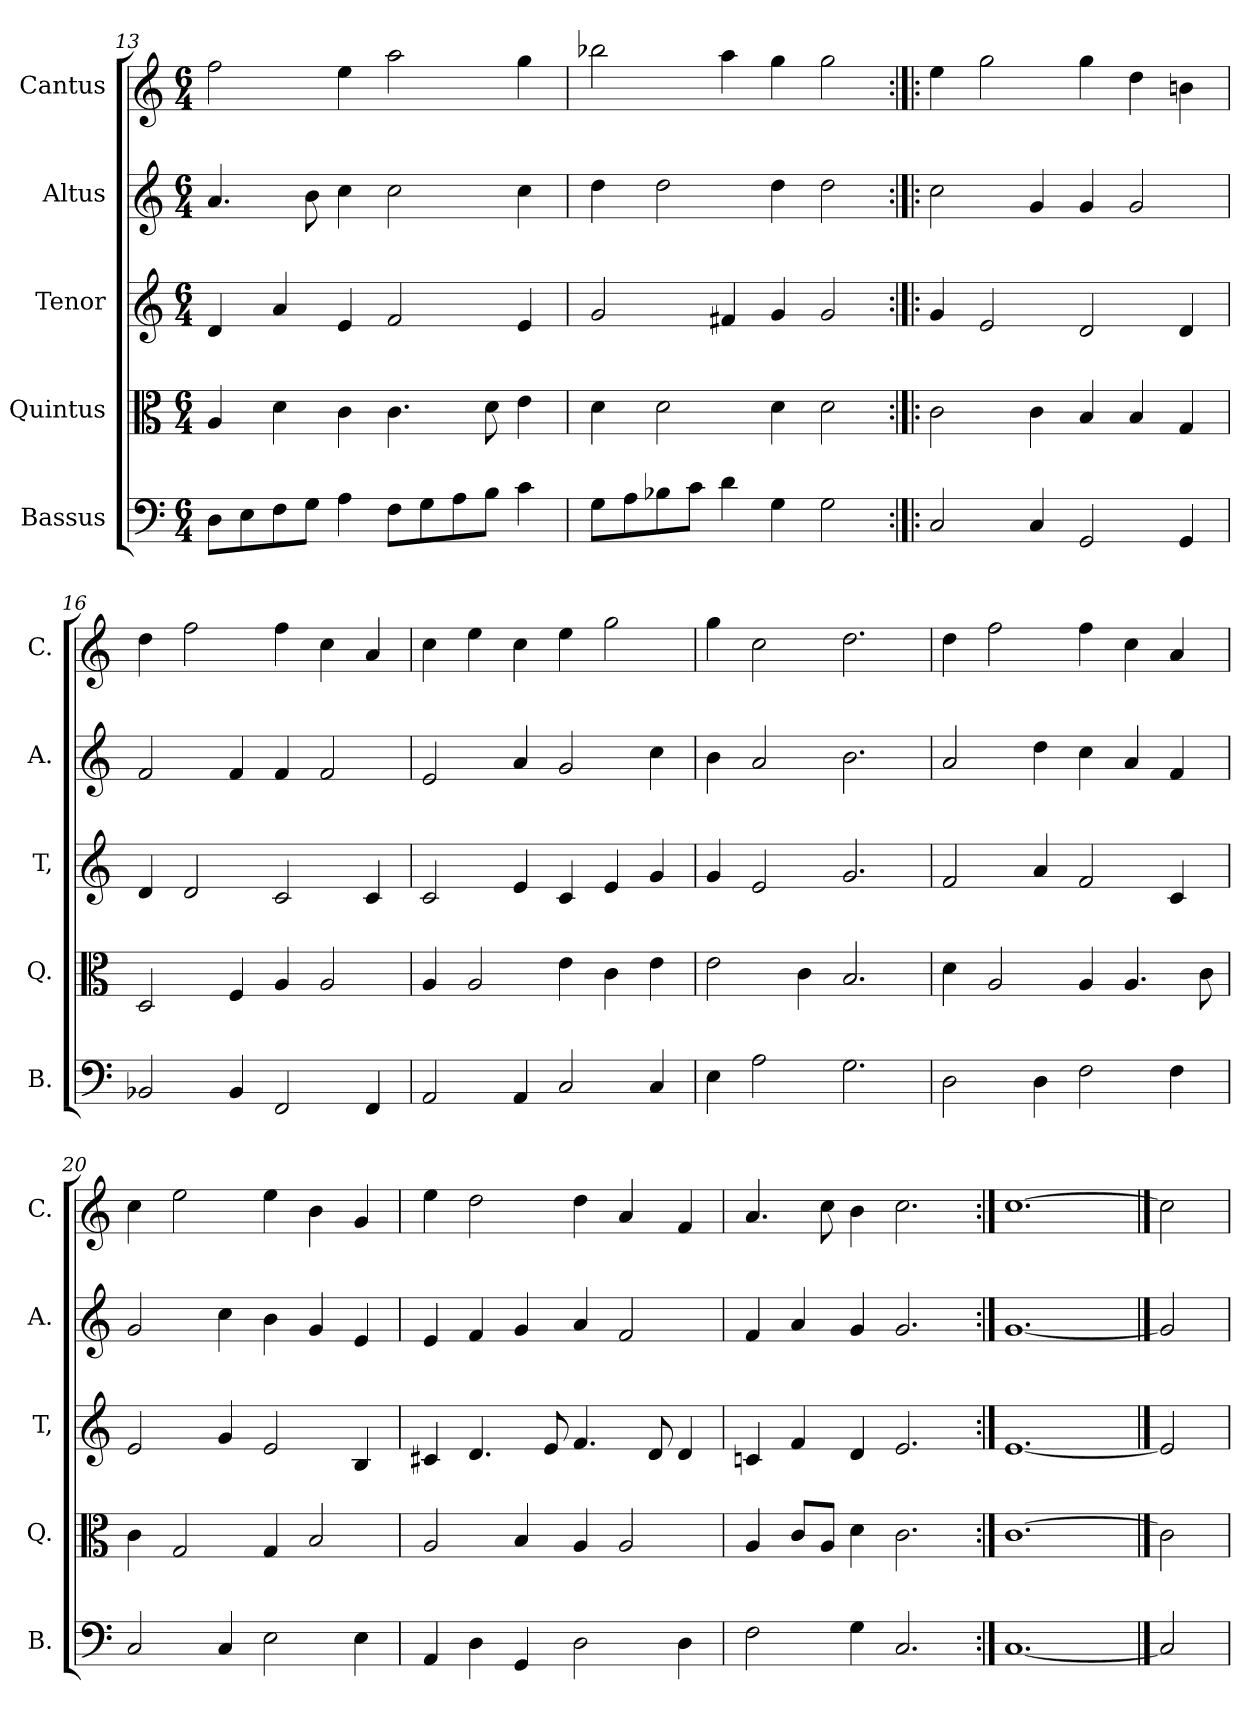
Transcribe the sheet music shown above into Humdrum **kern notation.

**kern	**kern	**kern	**kern	**kern
*part5	*part4	*part3	*part2	*part1
*staff5	*staff4	*staff3	*staff2	*staff1
*I"Bassus	*I"Quintus	*I"Tenor	*I"Altus	*I"Cantus
*I'B.	*I'Q.	*I'T,	*I'A.	*I'C.
*clefF4	*clefC3	*clefG2	*clefG2	*clefG2
*k[]	*k[]	*k[]	*k[]	*k[]
*C:	*C:	*C:	*C:	*C:
*M6/4	*M6/4	*M6/4	*M6/4	*M6/4
=13	=13	=13	=13	=13
8D\L	4A/	4d/	4.a/	2ff\
8E\	.	.	.	.
8F\	4d\	4a/	.	.
8G\J	.	.	8b\	.
4A\	4c\	4e/	4cc\	4ee\
8F\L	4.c\	2f/	2cc\	2aa\
8G\	.	.	.	.
8A\	.	.	.	.
8B\J	8d\	.	.	.
4c\	4e\	4e/	4cc\	4gg\
=14	=14	=14	=14	=14
8G\L	4d\	2g/	4dd\	2bb-X\
8A\	.	.	.	.
8B-X\	2d\	.	2dd\	.
8c\J	.	.	.	.
4d\	.	4f#X/	.	4aa\
4G\	4d\	4g/	4dd\	4gg\
2G\	2d\	2g/	2dd\	2gg\
=15:|!|:	=15:|!|:	=15:|!|:	=15:|!|:	=15:|!|:
2C/	2c\	4g/	2cc\	4ee\
.	.	2e/	.	2gg\
4C/	4c\	.	4g/	.
2GG/	4B/	2d/	4g/	4gg\
.	4B/	.	2g/	4dd\
4GG/	4G/	4d/	.	4bn\
!!LO:LB:g=z
=16	=16	=16	=16	=16
2BB-X/	2D/	4d/	2f/	4dd\
.	.	2d/	.	2ff\
4BB-/	4F/	.	4f/	.
2FF/	4A/	2c/	4f/	4ff\
.	2A/	.	2f/	4cc\
4FF/	.	4c/	.	4a/
=17	=17	=17	=17	=17
2AA/	4A/	2c/	2e/	4cc\
.	2A/	.	.	4ee\
4AA/	.	4e/	4a/	4cc\
2C/	4e\	4c/	2g/	4ee\
.	4c\	4e/	.	2gg\
4C/	4e\	4g/	4cc\	.
=18	=18	=18	=18	=18
4E\	2e\	4g/	4b\	4gg\
2A\	.	2e/	2a/	2cc\
.	4c\	.	.	.
2.G\	2.B/	2.g/	2.b\	2.dd\
=19	=19	=19	=19	=19
2D\	4d\	2f/	2a/	4dd\
.	2A/	.	.	2ff\
4D\	.	4a/	4dd\	.
2F\	4A/	2f/	4cc\	4ff\
.	4.A/	.	4a/	4cc\
4F\	.	4c/	4f/	4a/
.	8c\	.	.	.
=20	=20	=20	=20	=20
2C/	4c\	2e/	2g/	4cc\
.	2G/	.	.	2ee\
4C/	.	4g/	4cc\	.
2E\	4G/	2e/	4b\	4ee\
.	2B/	.	4g/	4b\
4E\	.	4B/	4e/	4g/
=21	=21	=21	=21	=21
4AA/	2A/	4c#X/	4e/	4ee\
4D\	.	4.d/	4f/	2dd\
4GG/	4B/	.	4g/	.
.	.	8e/	.	.
2D\	4A/	4.f/	4a/	4dd\
.	2A/	.	2f/	4a/
.	.	8d/	.	.
4D\	.	4d/	.	4f/
=22	=22	=22	=22	=22
2F\	4A/	4cn/	4f/	4.a/
.	8c/L	4f/	4a/	.
.	8A/J	.	.	8cc\
4G\	4d\	4d/	4g/	4b\
2.C/	2.c\	2.e/	2.g/	2.cc\
=23:|!	=23:|!	=23:|!	=23:|!	=23:|!
[1.C/	[1.c\	[1.e/	[1.g/	[1.cc\
==24	==24	==24	==24	==24
2C/]	2c\]	2e/]	2g/]	2cc\]
=	=	=	=	=
*-	*-	*-	*-	*-
